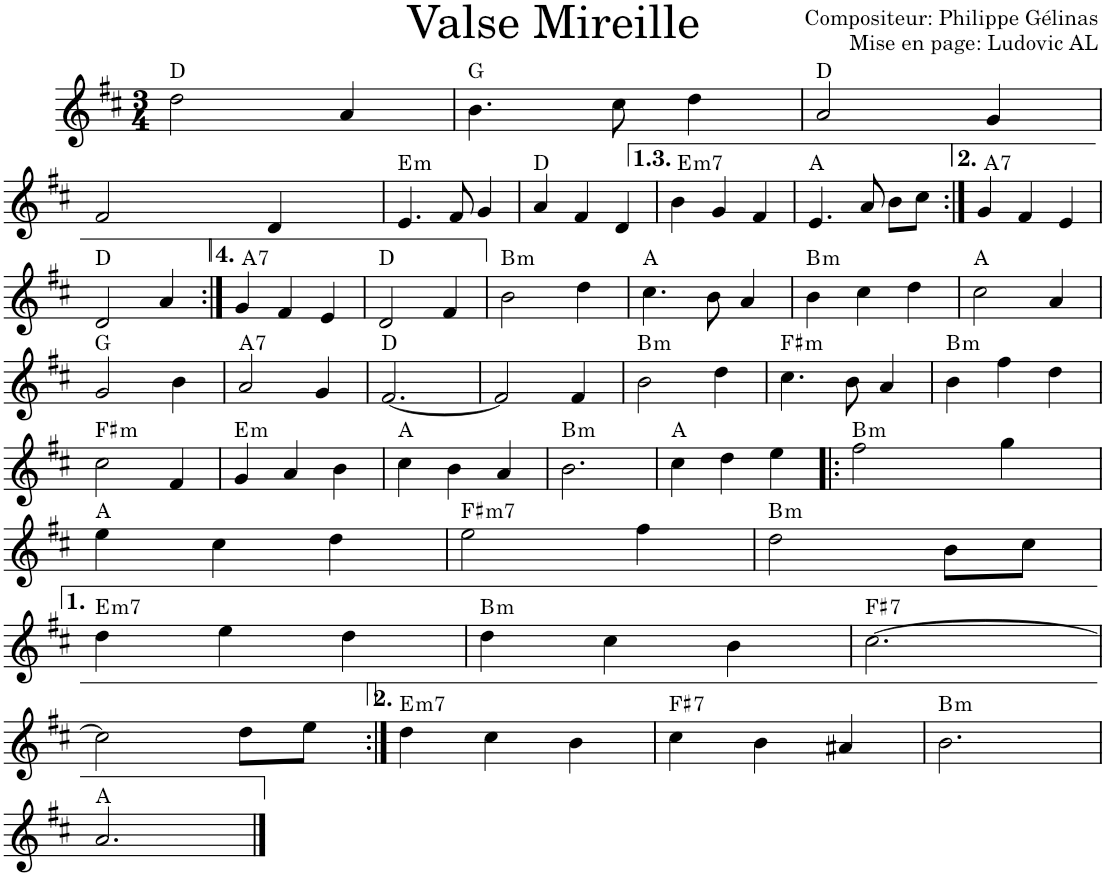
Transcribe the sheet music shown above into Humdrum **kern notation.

**kern	**harte
*part1	*part1
*staff1	*
*I"Voice	*
*I'V	*
*clefG2	*
*k[f#c#]	*
*M3/4	*
=1	=1
2dd\	D:maj
4a/	.
=2	=2
4.b\	G:maj
8cc#\	.
4dd\	.
=3	=3
2a/	D:maj
4g/	.
!!LO:LB:g=z
=4	=4
2f#/	.
4d/	.
=5	=5
!	!LO:H:kt=m
4.e/	E:min
8f#/	.
4g/	.
=6	=6
4a/	D:maj
4f#/	.
4d/	.
=7	=7
!	!LO:H:kt=m7
4b\	E:min7
4g/	.
4f#/	.
=8	=8
4.e/	A:maj
8a/	.
8b\L	.
8cc#\J	.
=9:|!	=9:|!
!	!LO:H:kt=7
4g/	A:7
4f#/	.
4e/	.
!!LO:LB:g=z
=10	=10
2d/	D:maj
4a/	.
=11:|!	=11:|!
!	!LO:H:kt=7
4g/	A:7
4f#/	.
4e/	.
=12	=12
2d/	D:maj
4f#/	.
=13	=13
!	!LO:H:kt=m
2b\	B:min
4dd\	.
=14	=14
4.cc#\	A:maj
8b\	.
4a/	.
=15	=15
!	!LO:H:kt=m
4b\	B:min
4cc#\	.
4dd\	.
=16	=16
2cc#\	A:maj
4a/	.
!!LO:LB:g=z
=17	=17
2g/	G:maj
4b\	.
=18	=18
!	!LO:H:kt=7
2a/	A:7
4g/	.
=19	=19
[<2.f#/	D:maj
=20	=20
2f#/]	.
4f#/	.
=21	=21
!	!LO:H:kt=m
2b\	B:min
4dd\	.
=22	=22
!	!LO:H:kt=m
4.cc#\	F#:min
8b\	.
4a/	.
=23	=23
!	!LO:H:kt=m
4b\	B:min
4ff#\	.
4dd\	.
!!LO:LB:g=z
=24	=24
!	!LO:H:kt=m
2cc#\	F#:min
4f#/	.
=25	=25
!	!LO:H:kt=m
4g/	E:min
4a/	.
4b\	.
=26	=26
4cc#\	A:maj
4b\	.
4a/	.
=27	=27
!	!LO:H:kt=m
2.b\	B:min
=28	=28
4cc#\	A:maj
4dd\	.
4ee\	.
=29!|:	=29!|:
!	!LO:H:kt=m
2ff#\	B:min
4gg\	.
!!LO:LB:g=z
=30	=30
4ee\	A:maj
4cc#\	.
4dd\	.
=31	=31
!	!LO:H:kt=m7
2ee\	F#:min7
4ff#\	.
=32	=32
!	!LO:H:kt=m
2dd\	B:min
8b\L	.
8cc#\J	.
!!LO:LB:g=z
=33	=33
!	!LO:H:kt=m7
4dd\	E:min7
4ee\	.
4dd\	.
=34	=34
!	!LO:H:kt=m
4dd\	B:min
4cc#\	.
4b\	.
=35	=35
!	!LO:H:kt=7
[>2.cc#\	F#:7
!!LO:LB:g=z
=36	=36
2cc#\]	.
8dd\L	.
8ee\J	.
=37:|!	=37:|!
!	!LO:H:kt=m7
4dd\	E:min7
4cc#\	.
4b\	.
=38	=38
!	!LO:H:kt=7
4cc#\	F#:7
4b\	.
4a#X/	.
=39	=39
!	!LO:H:kt=m
2.b\	B:min
!!LO:LB:g=z
=40	=40
2.a/	A:maj
==	==
*-	*-
